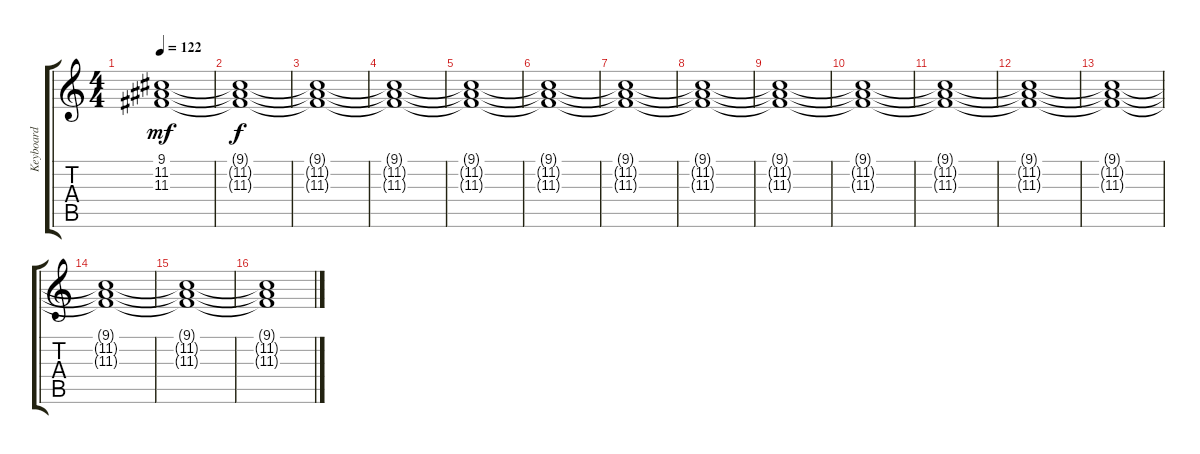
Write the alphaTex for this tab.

\track ("Keyboard" "Keyboard") {instrument stringensemble1}
\staff {score tabs}
\tuning (E4 B3 G3 D3 A2 E2) {hide}
\ts (4 4)
\tempo 122
\clef g2
\ks c
(9.1 11.2 11.3).1{dy mf} |
(9.1{t} 11.2{t} 11.3{t}).1{dy f} |
(9.1{t} 11.2{t} 11.3{t}).1 |
(9.1{t} 11.2{t} 11.3{t}).1 |
(9.1{t} 11.2{t} 11.3{t}).1 |
(9.1{t} 11.2{t} 11.3{t}).1 |
(9.1{t} 11.2{t} 11.3{t}).1 |
(9.1{t} 11.2{t} 11.3{t}).1 |
(9.1{t} 11.2{t} 11.3{t}).1 |
(9.1{t} 11.2{t} 11.3{t}).1 |
(9.1{t} 11.2{t} 11.3{t}).1 |
(9.1{t} 11.2{t} 11.3{t}).1 |
(9.1{t} 11.2{t} 11.3{t}).1 |
(9.1{t} 11.2{t} 11.3{t}).1 |
(9.1{t} 11.2{t} 11.3{t}).1 |
(9.1{t} 11.2{t} 11.3{t}).1
